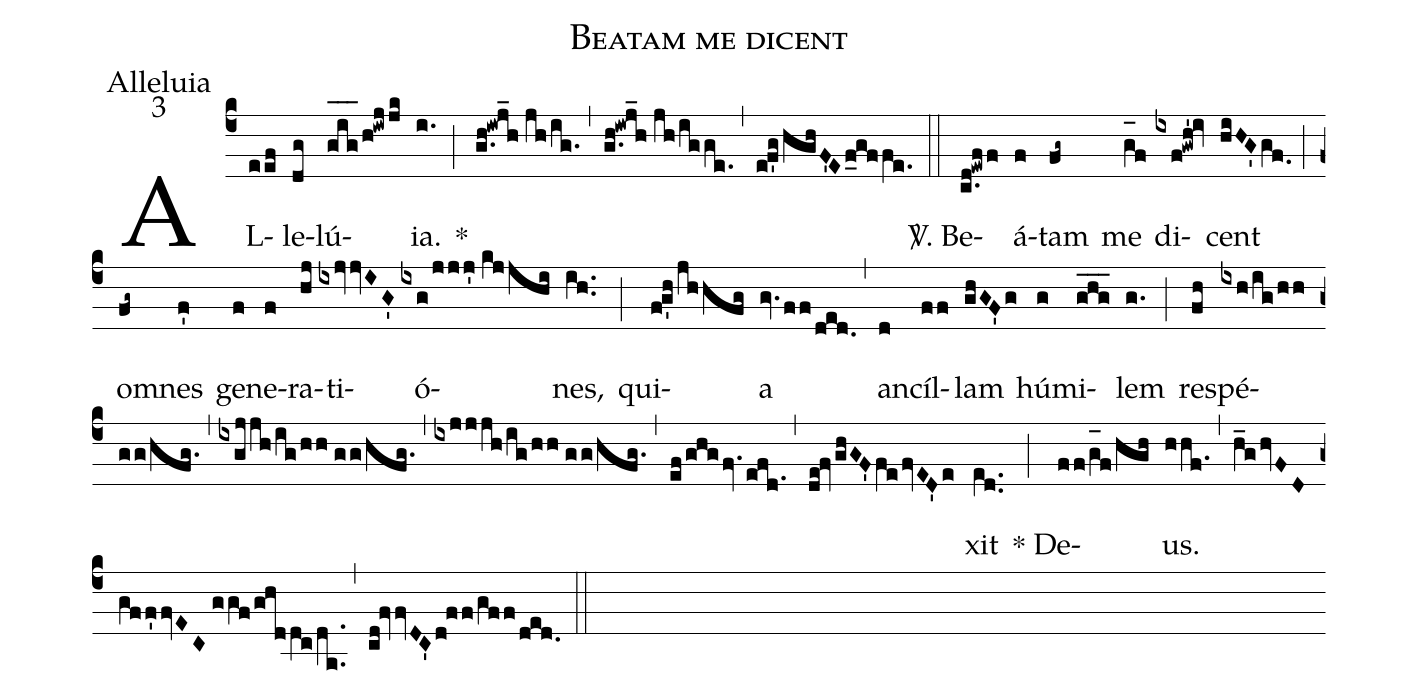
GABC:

name:Beatam me dicent;
office-part:Alleluia;
mode:3;
%%
(c4) AL(eef)le(dg)lú(g_[oh:h]i_[oh:h]g_[oh:h]/h!iwjjk){ia}.(i.) *(;) (g.h!iwj_h//jh/ig.) (,) (g.h!iwj_h//jh/igge.) (,) (ef'ghghF'Ef_gffe.) (::) <sp>V/</sp>. Be(c.d!ewff)á(f)tam(fg~) me(g_[oh:h]f) di(ixf!gwh'!iv)cent(hiHG'gf.0) (;) o(fg~)mnes(f') ge(f)ne(f)ra(hj)ti(ixjvvIG')ó(ixg/jjj'//kjjhi)nes,(ih..) (;) qui(fg'hjhhfg)a(gv.ff/ded.) (,) an(d)cíl(ff)lam(ghGF'g) hú(g)mi(ghg___)lem(g.) (;) re(fh)spé(ixh/ig/hh//gg/hfg.)(,)(ixgjjh/ig/hh//gg/hfg.)(,)(ixjjjh/ig/hh//gg/hfg.)(,)(ef/ghgfv.efd.1)(,)(de!fvghGF'fefvED'e)xit(e[ll:1]d..) (;) * De(ff/g_[oh:h]f/hgh)us.(hhf.) (,) (h_ghvFDgff'fvEC//ggf/ghdd[ull:1]c/da..) (,) (cd!fvvDC'd!ff/gff/ded.) (::)
